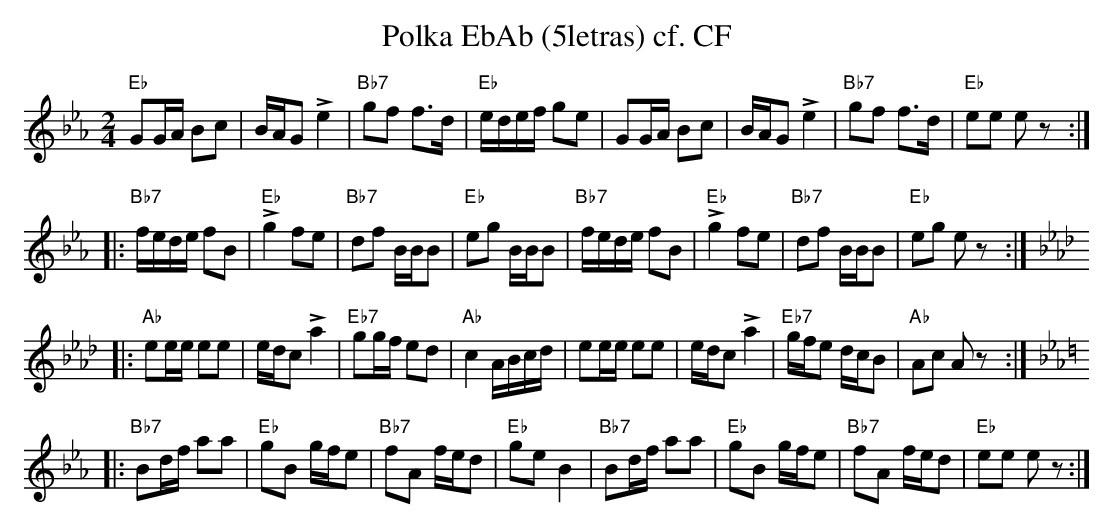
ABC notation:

X:1
T:Polka EbAb (5letras) cf. CF
M:2/4
L:1/16
K:Ebmaj%%MIDI gchordon
"Eb"G2GA B2c2 | BAG2 !>!e4 | "Bb7"g2f2 f3d | "Eb"edef g2e2 | G2GA B2c2 | BAG2 !>!e4 | "Bb7"g2f2 f3d | "Eb"e2e2 e2z2 :: [K:Ebmaj]
"Bb7"fede f2B2 | "Eb"!>!g4 f2e2 | "Bb7"d2f2 BBB2 | "Eb"e2g2 BBB2 | "Bb7"fede f2B2 | "Eb"!>!g4 f2e2 | "Bb7"d2f2 BBB2 | "Eb"e2g2 e2z2 :: [K:Abmaj]
"Ab"e2ee e2e2 | edc2 !>!a4 | "Eb7"g2gf e2d2 | "Ab"c4 ABcd | e2ee e2e2 | edc2 !>!a4 | "Eb7"gfe2 dcB2 | "Ab"A2c2 A2z2 :: [K:Ebmaj]
"Bb7"B2df a2a2 | "Eb"g2B2 gfe2 | "Bb7"f2A2 fed2 | "Eb"g2e2B4 | "Bb7"B2df a2a2 | "Eb"g2B2 gfe2 | "Bb7"f2A2 fed2 | "Eb"e2e2 e2z2 :|
